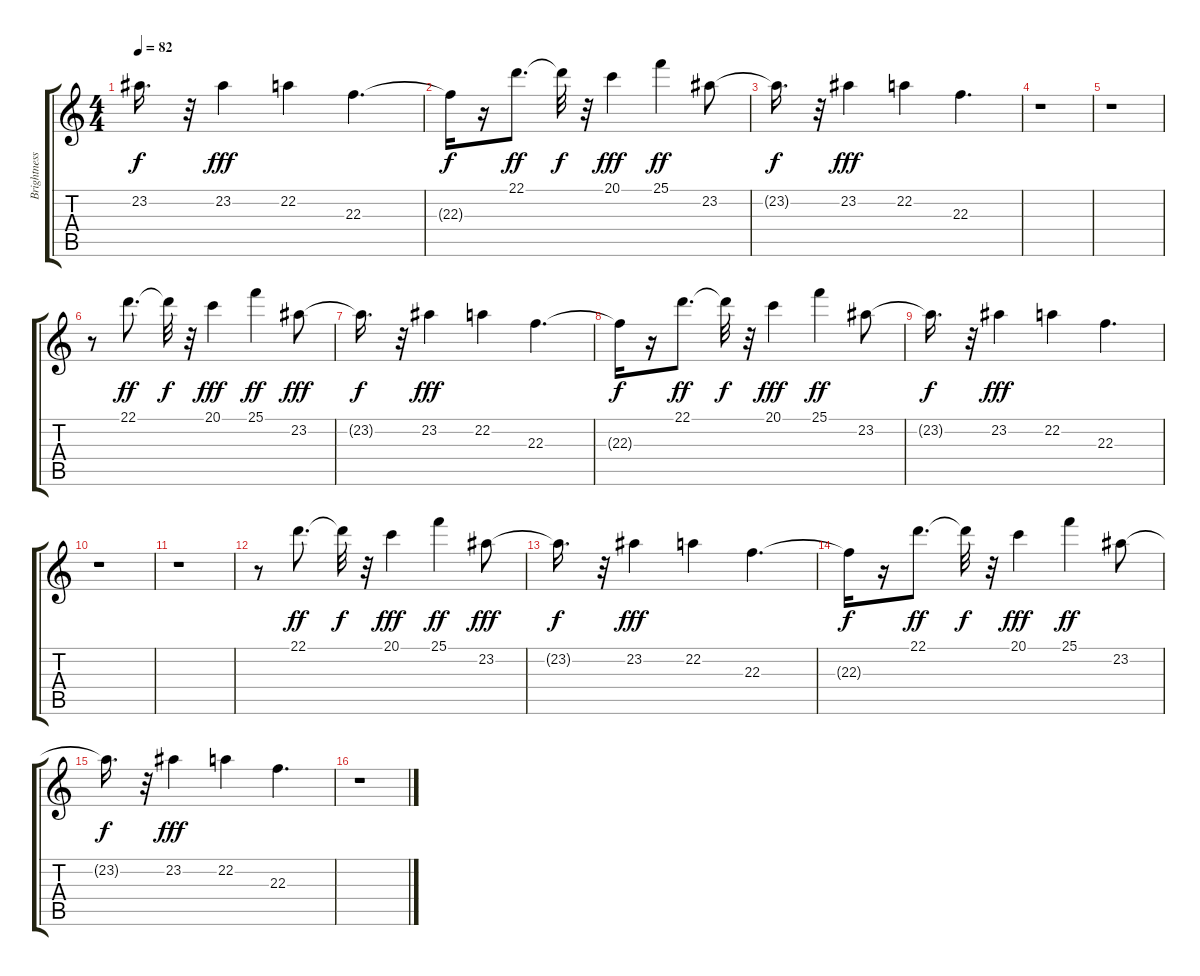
\track ("Brightness" "Brightness") {instrument fx5brightness}
\staff {score tabs}
\tuning (E4 B3 G3 D3 A2 E2) {hide}
\ts (4 4)
\tempo 82
\clef g2
\ks c
23.2{t}.16{d dy f} r.32 23.2.4{dy fff} 22.2.4 22.3.4{d} |
22.3{t}.16{dy f} r.16 22.1.8{d dy ff} 22.1{t}.32{dy f} r.32 20.1.4{dy fff} 25.1.4{dy ff} 23.2.8 |
23.2{t}.16{d dy f} r.32 23.2.4{dy fff} 22.2.4 22.3.4{d} |
r.1 |
r.1 |
r.8 22.1.8{d dy ff} 22.1{t}.32{dy f} r.32 20.1.4{dy fff} 25.1.4{dy ff} 23.2.8{dy fff} |
23.2{t}.16{d dy f} r.32 23.2.4{dy fff} 22.2.4 22.3.4{d} |
22.3{t}.16{dy f} r.16 22.1.8{d dy ff} 22.1{t}.32{dy f} r.32 20.1.4{dy fff} 25.1.4{dy ff} 23.2.8 |
23.2{t}.16{d dy f} r.32 23.2.4{dy fff} 22.2.4 22.3.4{d} |
r.1 |
r.1 |
r.8 22.1.8{d dy ff} 22.1{t}.32{dy f} r.32 20.1.4{dy fff} 25.1.4{dy ff} 23.2.8{dy fff} |
23.2{t}.16{d dy f} r.32 23.2.4{dy fff} 22.2.4 22.3.4{d} |
22.3{t}.16{dy f} r.16 22.1.8{d dy ff} 22.1{t}.32{dy f} r.32 20.1.4{dy fff} 25.1.4{dy ff} 23.2.8 |
23.2{t}.16{d dy f} r.32 23.2.4{dy fff} 22.2.4 22.3.4{d} |
r.1
